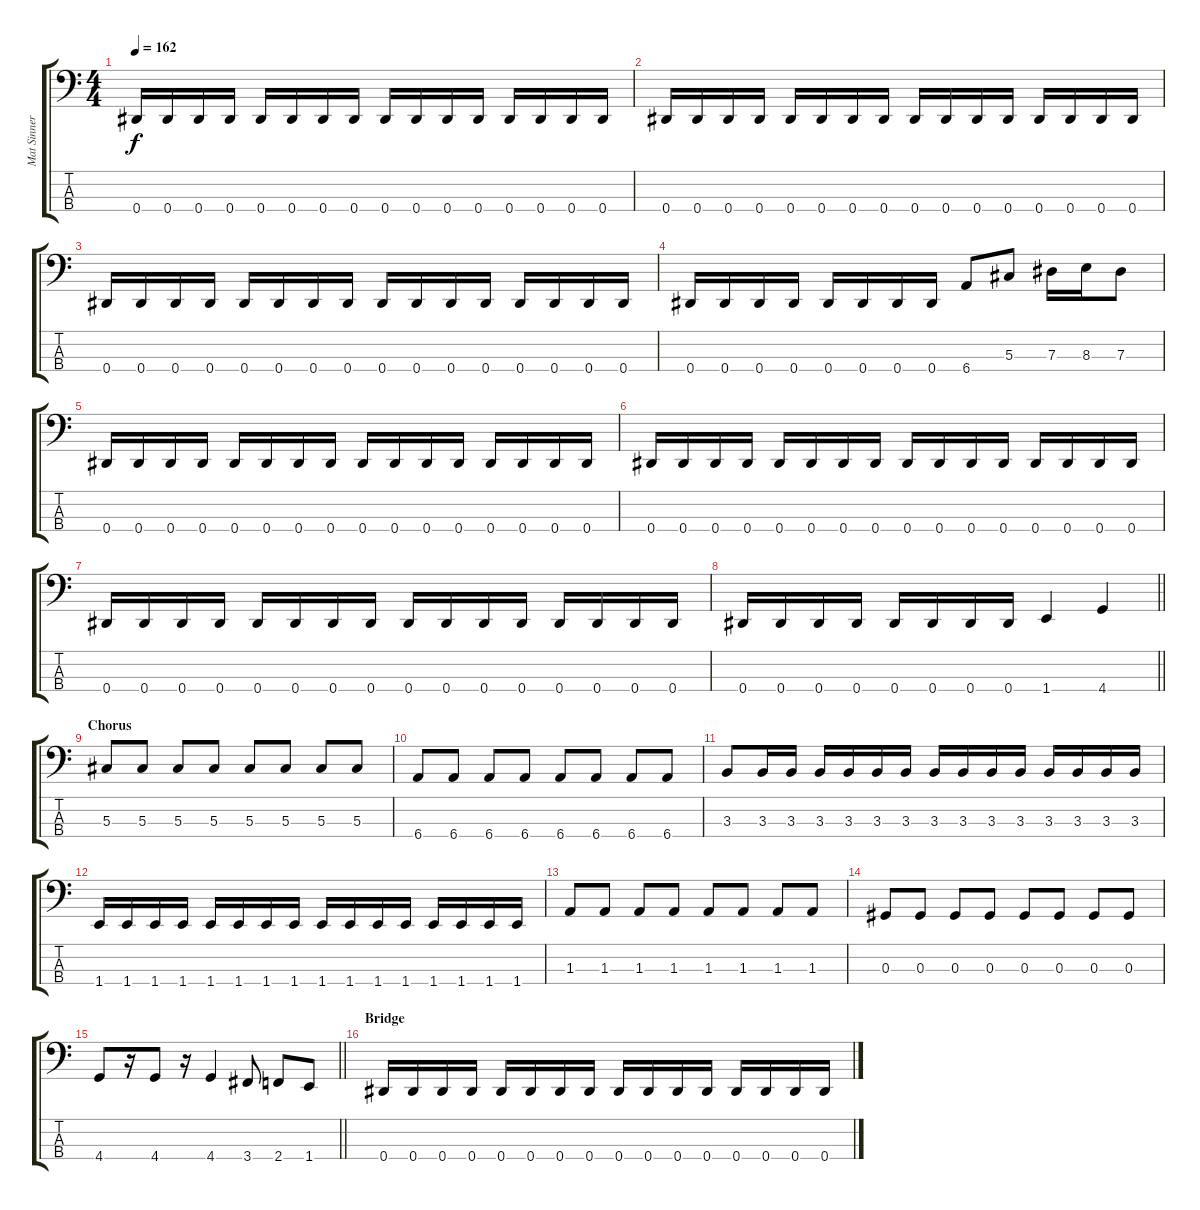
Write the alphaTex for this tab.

\track ("Mat Sinner" "Mat Sinner") {instrument electricbasspick}
\staff {score tabs}
\tuning (Gb2 Db2 Ab1 Eb1) {hide}
\ts (4 4)
\tempo 162
\clef f4
\ks c
0.4.16{dy f} 0.4.16 0.4.16 0.4.16 0.4.16 0.4.16 0.4.16 0.4.16 0.4.16 0.4.16 0.4.16 0.4.16 0.4.16 0.4.16 0.4.16 0.4.16 |
0.4.16 0.4.16 0.4.16 0.4.16 0.4.16 0.4.16 0.4.16 0.4.16 0.4.16 0.4.16 0.4.16 0.4.16 0.4.16 0.4.16 0.4.16 0.4.16 |
0.4.16 0.4.16 0.4.16 0.4.16 0.4.16 0.4.16 0.4.16 0.4.16 0.4.16 0.4.16 0.4.16 0.4.16 0.4.16 0.4.16 0.4.16 0.4.16 |
0.4.16 0.4.16 0.4.16 0.4.16 0.4.16 0.4.16 0.4.16 0.4.16 6.4.8 5.3.8 7.3.16 8.3.16 7.3.8 |
0.4.16 0.4.16 0.4.16 0.4.16 0.4.16 0.4.16 0.4.16 0.4.16 0.4.16 0.4.16 0.4.16 0.4.16 0.4.16 0.4.16 0.4.16 0.4.16 |
0.4.16 0.4.16 0.4.16 0.4.16 0.4.16 0.4.16 0.4.16 0.4.16 0.4.16 0.4.16 0.4.16 0.4.16 0.4.16 0.4.16 0.4.16 0.4.16 |
0.4.16 0.4.16 0.4.16 0.4.16 0.4.16 0.4.16 0.4.16 0.4.16 0.4.16 0.4.16 0.4.16 0.4.16 0.4.16 0.4.16 0.4.16 0.4.16 |
\barLineRight lightlight
0.4.16 0.4.16 0.4.16 0.4.16 0.4.16 0.4.16 0.4.16 0.4.16 1.4.4 4.4.4 |
\section ("" "Chorus")
5.3.8 5.3.8 5.3.8 5.3.8 5.3.8 5.3.8 5.3.8 5.3.8 |
6.4.8 6.4.8 6.4.8 6.4.8 6.4.8 6.4.8 6.4.8 6.4.8 |
3.3.8 3.3.16 3.3.16 3.3.16 3.3.16 3.3.16 3.3.16 3.3.16 3.3.16 3.3.16 3.3.16 3.3.16 3.3.16 3.3.16 3.3.16 |
1.4.16 1.4.16 1.4.16 1.4.16 1.4.16 1.4.16 1.4.16 1.4.16 1.4.16 1.4.16 1.4.16 1.4.16 1.4.16 1.4.16 1.4.16 1.4.16 |
1.3.8 1.3.8 1.3.8 1.3.8 1.3.8 1.3.8 1.3.8 1.3.8 |
0.3.8 0.3.8 0.3.8 0.3.8 0.3.8 0.3.8 0.3.8 0.3.8 |
\barLineRight lightlight
4.4.8 r.16 4.4.8 r.16 4.4.4 3.4.8 2.4.8 1.4.8 |
\section ("" "Bridge")
0.4.16 0.4.16 0.4.16 0.4.16 0.4.16 0.4.16 0.4.16 0.4.16 0.4.16 0.4.16 0.4.16 0.4.16 0.4.16 0.4.16 0.4.16 0.4.16
